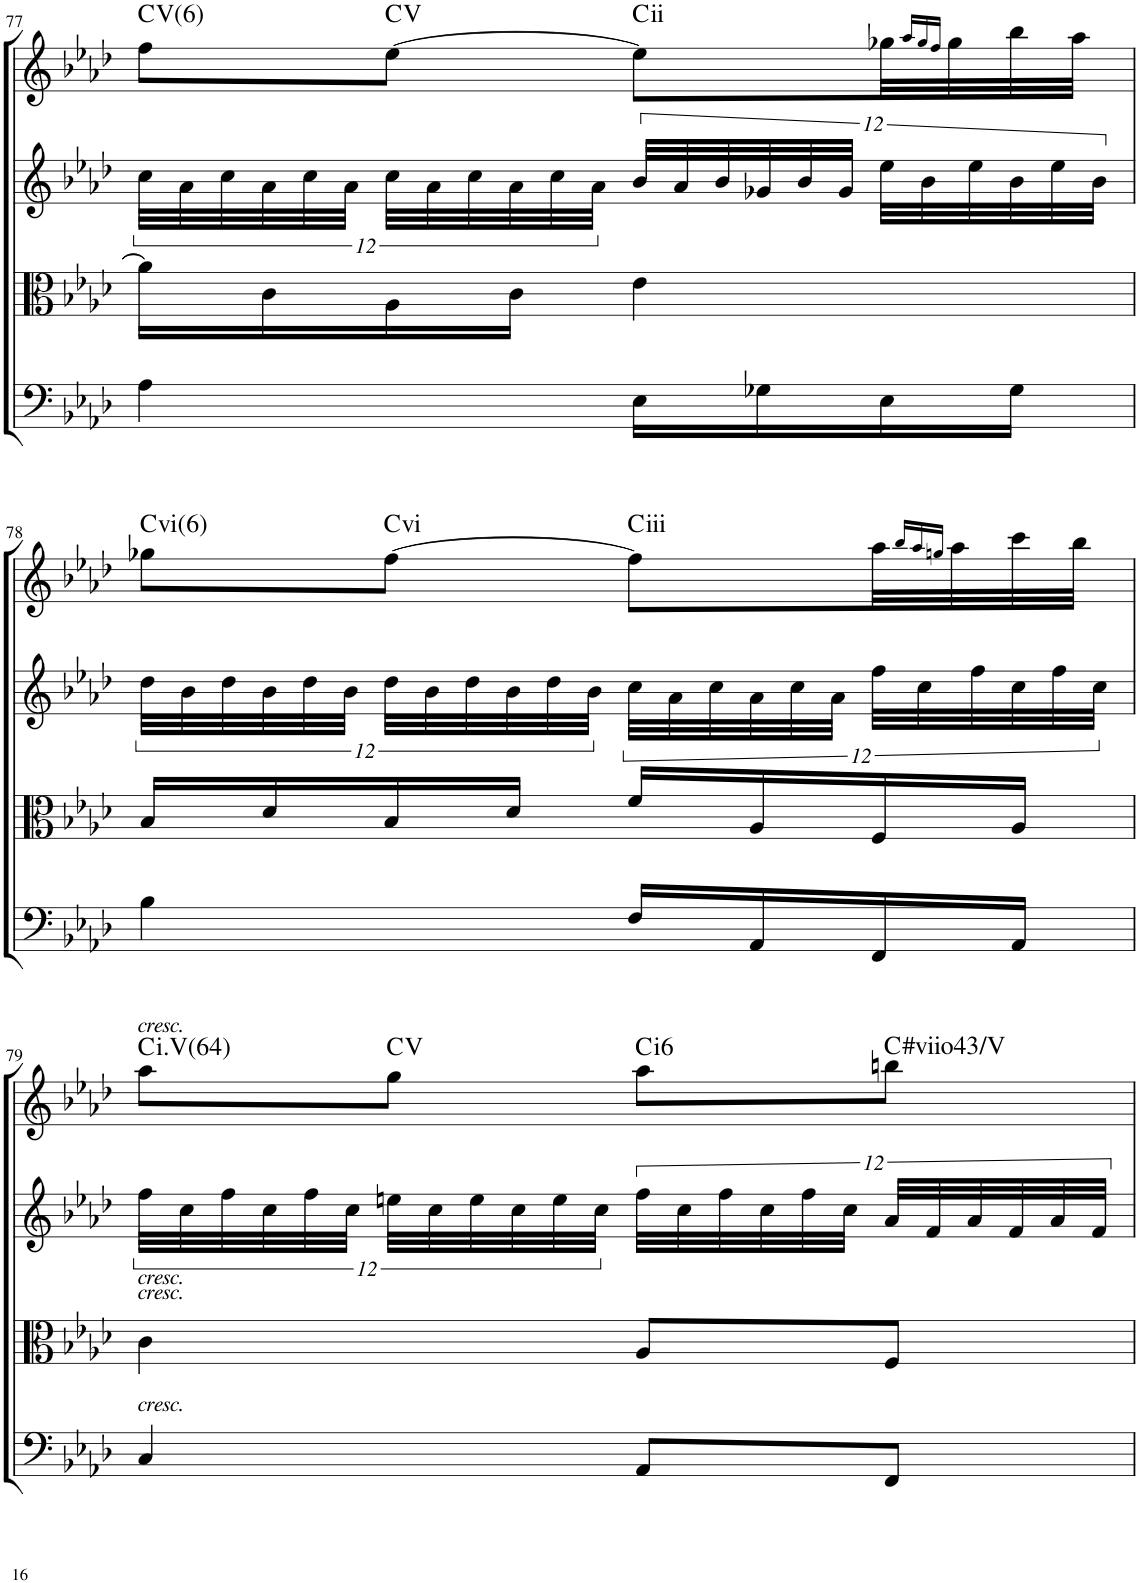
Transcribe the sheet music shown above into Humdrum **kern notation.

**kern	**kern	**kern	**kern	**harte
*part4	*part3	*part2	*part1	*part1
*staff4	*staff3	*staff2	*staff1	*
*I"Cello	*I"Viola	*I"2nd Violin	*I"1st Violin	*
*	*I'Vla	*I'Vln	*I'Vln	*
!!LO:PB:g=z
*clefG2	*clefC3	*clefG2	*clefG2	*
*k[b-e-a-d-]	*k[b-e-a-d-]	*k[b-e-a-d-]	*k[b-e-a-d-]	*
*f:	*f:	*f:	*f:	*
*M2/4	*M2/4	*M2/4	*M2/4	*
=77	=77	=77	=77	=77
!	!	!	!	!LO:H:kt=6
4A-\	16a-\LL]	48cc\LLL	8ff\L	C:maj6
.	.	48a-\	.	.
.	.	48cc\	.	.
.	16c\	48a-\	.	.
.	.	48cc\	.	.
.	.	48a-\JJJ	.	.
.	16A-\	48cc\LLL	[8ee-\J	C:maj
.	.	48a-\	.	.
.	.	48cc\	.	.
.	16c\JJ	48a-\	.	.
.	.	48cc\	.	.
.	.	48a-\JJJ	.	.
!	!	!	!	!LO:H:kt=ii
16E-\LL	4e-\	48b-/LLL	8ee-\L]	.
.	.	48a-/	.	.
.	.	48b-/	.	.
16G-X\	.	48g-X/	.	.
.	.	48b-/	.	.
.	.	48g-/JJJ	.	.
16E-\	.	48ee-\LLL	32gg-X\LL	.
.	.	48b-\	.	.
.	.	.	16qaa-/LL	.
.	.	.	16qgg-/	.
.	.	.	16qff/JJ	.
.	.	.	32gg-\	.
.	.	48ee-\	.	.
16G-\JJ	.	48b-\	32bb-\	.
.	.	48ee-\	.	.
.	.	.	32aa-\JJJ	.
.	.	48b-\JJJ	.	.
!!LO:LB:g=z
=78	=78	=78	=78	=78
!	!	!	!	!LO:H:kt=vi
4B-\	16B-/LL	48dd-\LLL	8gg-X\L	.
.	.	48b-\	.	.
.	.	48dd-\	.	.
.	16d-/	48b-\	.	.
.	.	48dd-\	.	.
.	.	48b-\JJJ	.	.
!	!	!	!	!LO:H:kt=vi
.	16B-/	48dd-\LLL	[8ff\J	.
.	.	48b-\	.	.
.	.	48dd-\	.	.
.	16d-/JJ	48b-\	.	.
.	.	48dd-\	.	.
.	.	48b-\JJJ	.	.
!	!	!	!	!LO:H:kt=iii
16F/LL	16f/LL	48cc\LLL	8ff\L]	.
.	.	48a-\	.	.
.	.	48cc\	.	.
16AA-/	16A-/	48a-\	.	.
.	.	48cc\	.	.
.	.	48a-\JJJ	.	.
16FF/	16F/	48ff\LLL	32aa-\LL	.
.	.	48cc\	.	.
.	.	.	16qbb-/LL	.
.	.	.	16qaa-/	.
.	.	.	16qggn/JJ	.
.	.	.	32aa-\	.
.	.	48ff\	.	.
16AA-/JJ	16A-/JJ	48cc\	32ccc\	.
.	.	48ff\	.	.
.	.	.	32bb-\JJJ	.
.	.	48cc\JJJ	.	.
!!LO:LB:g=z
=79	=79	=79	=79	=79
!	!	!	!LO:TX:a:i:t=cresc.	!
!	!LO:TX:a:i:t=cresc.	!	!	!
!	!LO:TX:a:i:t=cresc.	!	!	!
!LO:TX:a:i:t=cresc.	!	!	!	!LO:H:kt=64
4C/	4c\	48ff\LLL	8aa-\L	C:maj
.	.	48cc\	.	.
.	.	48ff\	.	.
.	.	48cc\	.	.
.	.	48ff\	.	.
.	.	48cc\JJJ	.	.
.	.	48een\LLL	8gg\J	C:maj
.	.	48cc\	.	.
.	.	48ee\	.	.
.	.	48cc\	.	.
.	.	48ee\	.	.
.	.	48cc\JJJ	.	.
!	!	!	!	!LO:H:kt=i
8AA-/L	8A-/L	48ff\LLL	8aa-\L	.
.	.	48cc\	.	.
.	.	48ff\	.	.
.	.	48cc\	.	.
.	.	48ff\	.	.
.	.	48cc\JJJ	.	.
!	!	!	!	!LO:H:kt=#viio
8FF/J	8F/J	48a-/LLL	8bbn\J	.
.	.	48f/	.	.
.	.	48a-/	.	.
.	.	48f/	.	.
.	.	48a-/	.	.
.	.	48f/JJJ	.	.
=	=	=	=	=
*-	*-	*-	*-	*-
